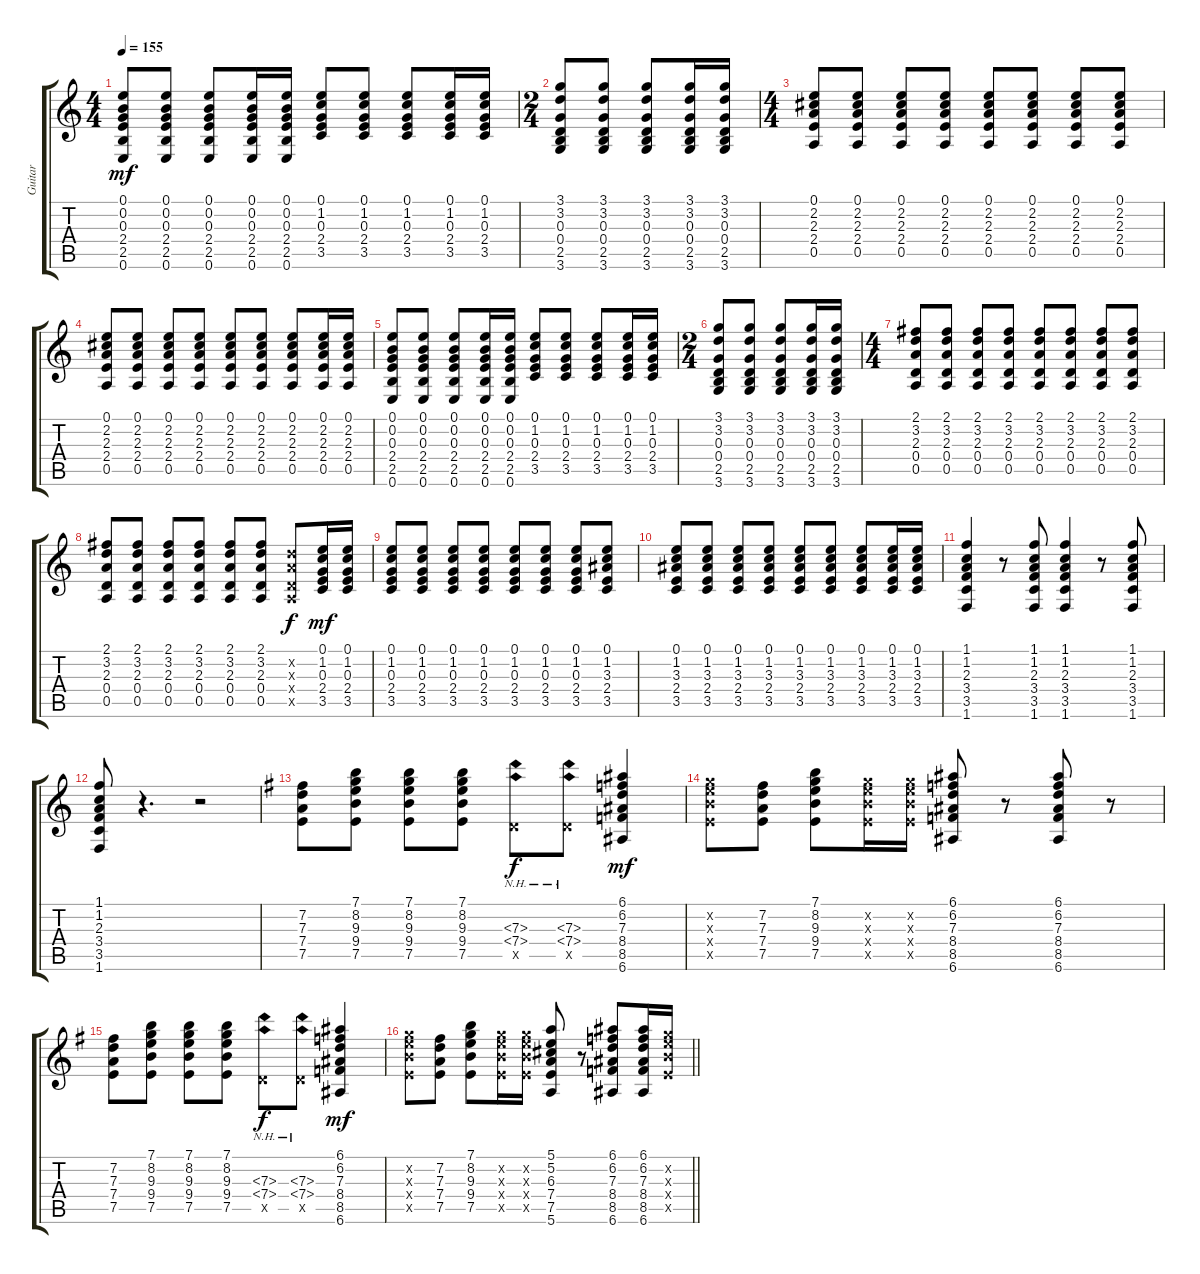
\track ("Guitar" "Guitar") {instrument distortionguitar}
\staff {score tabs}
\tuning (E4 B3 G3 D3 A2 E2) {hide}
\ts (4 4)
\tempo 155
\clef g2
\ks aminor
(0.1 0.2 0.3 2.4 2.5 0.6).8{dy mf} (0.1 0.2 0.3 2.4 2.5 0.6).8 (0.1 0.2 0.3 2.4 2.5 0.6).8 (0.1 0.2 0.3 2.4 2.5 0.6).16 (0.1 0.2 0.3 2.4 2.5 0.6).16 (0.1 1.2 0.3 2.4 3.5).8 (0.1 1.2 0.3 2.4 3.5).8 (0.1 1.2 0.3 2.4 3.5).8 (0.1 1.2 0.3 2.4 3.5).16 (0.1 1.2 0.3 2.4 3.5).16 |
\ts (2 4)
(3.1 3.2 0.3 0.4 2.5 3.6).8 (3.1 3.2 0.3 0.4 2.5 3.6).8 (3.1 3.2 0.3 0.4 2.5 3.6).8 (3.1 3.2 0.3 0.4 2.5 3.6).16 (3.1 3.2 0.3 0.4 2.5 3.6).16 |
\ts (4 4)
(0.1 2.2 2.3 2.4 0.5).8 (0.1 2.2 2.3 2.4 0.5).8 (0.1 2.2 2.3 2.4 0.5).8 (0.1 2.2 2.3 2.4 0.5).8 (0.1 2.2 2.3 2.4 0.5).8 (0.1 2.2 2.3 2.4 0.5).8 (0.1 2.2 2.3 2.4 0.5).8 (0.1 2.2 2.3 2.4 0.5).8 |
(0.1 2.2 2.3 2.4 0.5).8 (0.1 2.2 2.3 2.4 0.5).8 (0.1 2.2 2.3 2.4 0.5).8 (0.1 2.2 2.3 2.4 0.5).8 (0.1 2.2 2.3 2.4 0.5).8 (0.1 2.2 2.3 2.4 0.5).8 (0.1 2.2 2.3 2.4 0.5).8 (0.1 2.2 2.3 2.4 0.5).16 (0.1 2.2 2.3 2.4 0.5).16 |
(0.1 0.2 0.3 2.4 2.5 0.6).8 (0.1 0.2 0.3 2.4 2.5 0.6).8 (0.1 0.2 0.3 2.4 2.5 0.6).8 (0.1 0.2 0.3 2.4 2.5 0.6).16 (0.1 0.2 0.3 2.4 2.5 0.6).16 (0.1 1.2 0.3 2.4 3.5).8 (0.1 1.2 0.3 2.4 3.5).8 (0.1 1.2 0.3 2.4 3.5).8 (0.1 1.2 0.3 2.4 3.5).16 (0.1 1.2 0.3 2.4 3.5).16 |
\ts (2 4)
(3.1 3.2 0.3 0.4 2.5 3.6).8 (3.1 3.2 0.3 0.4 2.5 3.6).8 (3.1 3.2 0.3 0.4 2.5 3.6).8 (3.1 3.2 0.3 0.4 2.5 3.6).16 (3.1 3.2 0.3 0.4 2.5 3.6).16 |
\ts (4 4)
(2.1 3.2 2.3 0.4 0.5).8 (2.1 3.2 2.3 0.4 0.5).8 (2.1 3.2 2.3 0.4 0.5).8 (2.1 3.2 2.3 0.4 0.5).8 (2.1 3.2 2.3 0.4 0.5).8 (2.1 3.2 2.3 0.4 0.5).8 (2.1 3.2 2.3 0.4 0.5).8 (2.1 3.2 2.3 0.4 0.5).8 |
(2.1 3.2 2.3 0.4 0.5).8 (2.1 3.2 2.3 0.4 0.5).8 (2.1 3.2 2.3 0.4 0.5).8 (2.1 3.2 2.3 0.4 0.5).8 (2.1 3.2 2.3 0.4 0.5).8 (2.1 3.2 2.3 0.4 0.5).8 (3.2{x} 2.3{x} 0.4{x} 0.5{x}).8{dy f} (0.1 1.2 0.3 2.4 3.5).16{dy mf} (0.1 1.2 0.3 2.4 3.5).16 |
(0.1 1.2 0.3 2.4 3.5).8 (0.1 1.2 0.3 2.4 3.5).8 (0.1 1.2 0.3 2.4 3.5).8 (0.1 1.2 0.3 2.4 3.5).8 (0.1 1.2 0.3 2.4 3.5).8 (0.1 1.2 0.3 2.4 3.5).8 (0.1 1.2 0.3 2.4 3.5).8 (0.1 1.2 3.3 2.4 3.5).8 |
(0.1 1.2 3.3 2.4 3.5).8 (0.1 1.2 3.3 2.4 3.5).8 (0.1 1.2 3.3 2.4 3.5).8 (0.1 1.2 3.3 2.4 3.5).8 (0.1 1.2 3.3 2.4 3.5).8 (0.1 1.2 3.3 2.4 3.5).8 (0.1 1.2 3.3 2.4 3.5).8 (0.1 1.2 3.3 2.4 3.5).16 (0.1 1.2 3.3 2.4 3.5).16 |
(1.1 1.2 2.3 3.4 3.5 1.6).4 r.8 (1.1 1.2 2.3 3.4 3.5 1.6).8 (1.1 1.2 2.3 3.4 3.5 1.6).4 r.8 (1.1 1.2 2.3 3.4 3.5 1.6).8 |
(1.1 1.2 2.3 3.4 3.5 1.6).8 r.4{d} r.2 |
\ks eminor
(7.2 7.3 7.4 7.5).8 (7.1 8.2 9.3 9.4 7.5).8 (7.1 8.2 9.3 9.4 7.5).8 (7.1 8.2 9.3 9.4 7.5).8 (7.3{nh} 7.4{nh} 5.5{x}).8{dy f} (7.3{nh} 7.4{nh} 5.5{x}).8 (6.1 6.2 7.3 8.4 8.5 6.6).4{dy mf} |
(8.2{x} 9.3{x} 9.4{x} 7.5{x}).8 (7.2 7.3 7.4 7.5).8 (7.1 8.2 9.3 9.4 7.5).8 (8.2{x} 9.3{x} 9.4{x} 7.5{x}).16 (8.2{x} 9.3{x} 9.4{x} 7.5{x}).16 (6.1 6.2 7.3 8.4 8.5 6.6).8 r.8 (6.1 6.2 7.3 8.4 8.5 6.6).8 r.8 |
(7.2 7.3 7.4 7.5).8 (7.1 8.2 9.3 9.4 7.5).8 (7.1 8.2 9.3 9.4 7.5).8 (7.1 8.2 9.3 9.4 7.5).8 (7.3{nh} 7.4{nh} 5.5{x}).8{dy f} (7.3{nh} 7.4{nh} 5.5{x}).8 (6.1 6.2 7.3 8.4 8.5 6.6).4{dy mf} |
\barLineRight lightlight
(8.2{x} 9.3{x} 9.4{x} 7.5{x}).8 (7.2 7.3 7.4 7.5).8 (7.1 8.2 9.3 9.4 7.5).8 (8.2{x} 9.3{x} 9.4{x} 7.5{x}).16 (8.2{x} 9.3{x} 9.4{x} 7.5{x}).16 (5.1 5.2 6.3 7.4 7.5 5.6).8 r.8 (6.1 6.2 7.3 8.4 8.5 6.6).8 (6.1 6.2 7.3 8.4 8.5 6.6).16 (8.2{x} 9.3{x} 9.4{x} 7.5{x}).16
